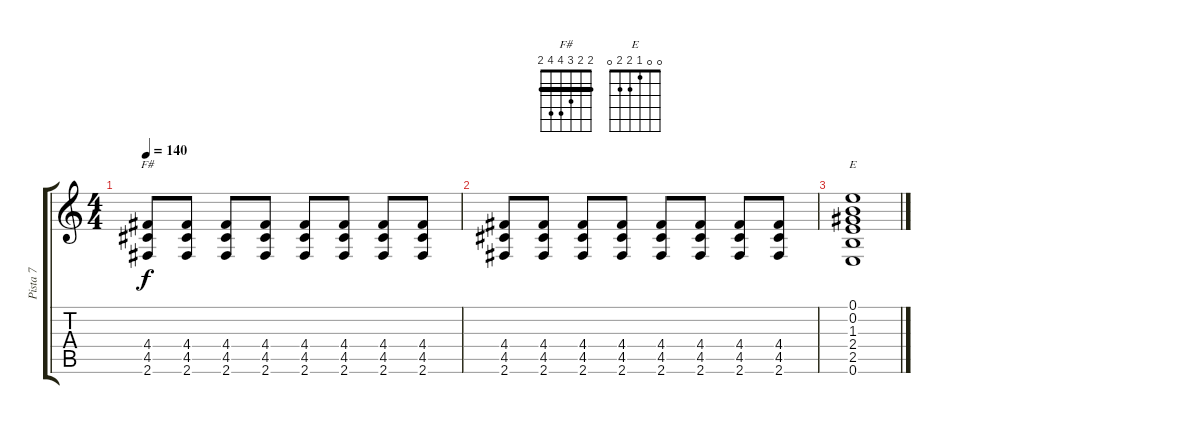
\track ("Pista 7" "Pista 7") {instrument overdrivenguitar}
\staff {score tabs}
\tuning (E4 B3 G3 D3 A2 E2) {hide}
\chord ("F#" 2 2 3 4 4 2) {barre 2}
\chord ("E" 0 0 1 2 2 0)
\ts (4 4)
\tempo 140
\clef g2
\ks c
(4.4 4.5 2.6).8{ch "F#" dy f} (4.4 4.5 2.6).8 (4.4 4.5 2.6).8 (4.4 4.5 2.6).8 (4.4 4.5 2.6).8 (4.4 4.5 2.6).8 (4.4 4.5 2.6).8 (4.4 4.5 2.6).8 |
(4.4 4.5 2.6).8 (4.4 4.5 2.6).8 (4.4 4.5 2.6).8 (4.4 4.5 2.6).8 (4.4 4.5 2.6).8 (4.4 4.5 2.6).8 (4.4 4.5 2.6).8 (4.4 4.5 2.6).8 |
(0.1 0.2 1.3 2.4 2.5 0.6).1{ch "E"}
